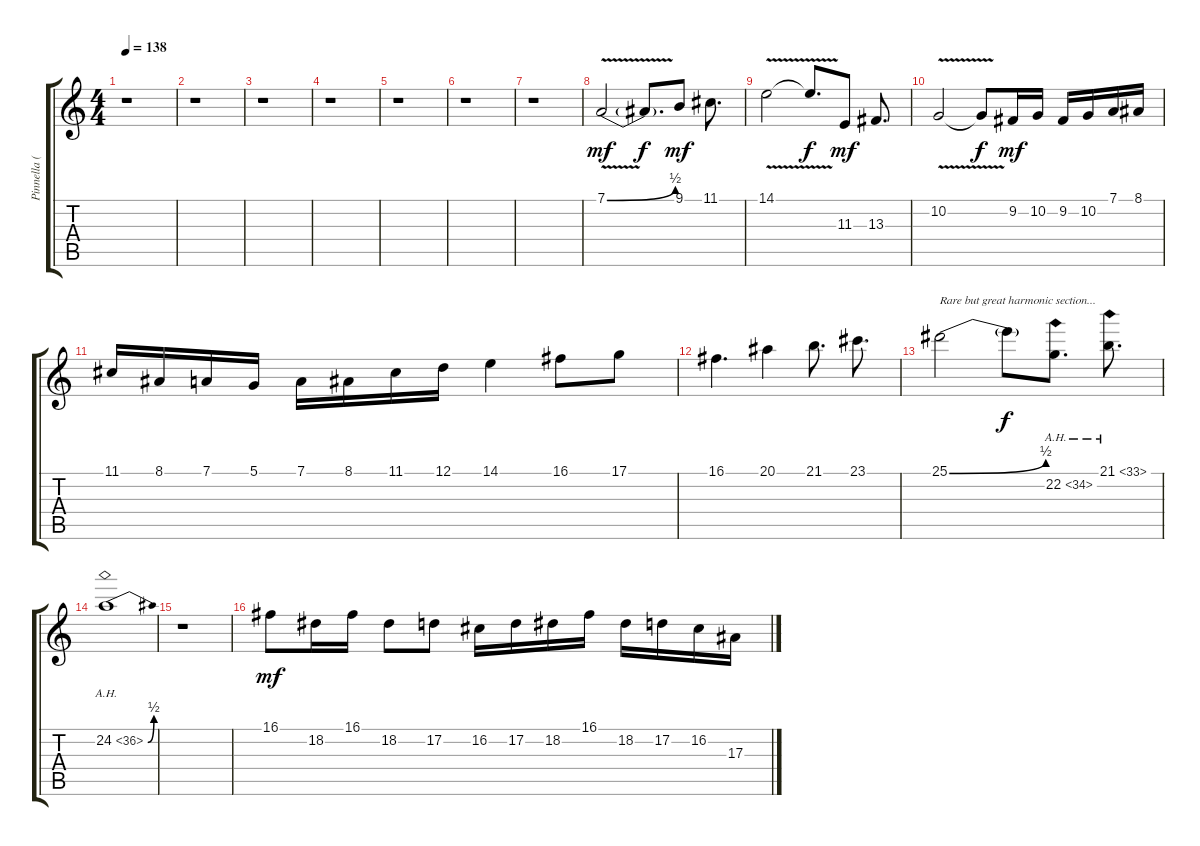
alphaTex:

\track ("Pinnella (solos)" "Pinnella (") {instrument lead2sawtooth}
\staff {score tabs}
\tuning (D4 A3 F3 C3 G2 D2) {hide}
\ts (4 4)
\tempo 138
\clef g2
\ks c
r.1{dy mf} |
r.1 |
r.1 |
r.1 |
r.1 |
r.1 |
r.1 |
7.1{be (bend 0 0 60 2) v}.2 7.1{t}.8{d dy f} 9.1.8{dy mf} 11.1.8{d} |
14.1{v}.2 14.1{t}.8{d dy f} 11.3.8{dy mf} 13.3.8{d} |
10.2{v}.2 10.2{t}.8{dy f} 9.2.16{dy mf} 10.2.16 9.2.16 10.2.16 7.1.16 8.1.16 |
11.1.16 8.1.16 7.1.16 5.1.16 7.1.16 8.1.16 11.1.16 12.1.16 14.1.4 16.1.8 17.1.8 |
16.1.4{d} 20.1.4 21.1.8{d} 23.1.8{d} |
25.1{be (bend 0 0 60 2)}.2{txt "Rare but great harmonic section..."} 25.1{t}.8{dy f} 22.2{ah 12}.8{d} 21.1{ah 12}.8{d} |
24.2{be (bend 0 0 60 2) ah 12}.1 |
r.1 |
16.1.8{dy mf} 18.2.16 16.1.16 18.2.8 17.2.8 16.2.16 17.2.16 18.2.16 16.1.16 18.2.16 17.2.16 16.2.16 17.3.16
